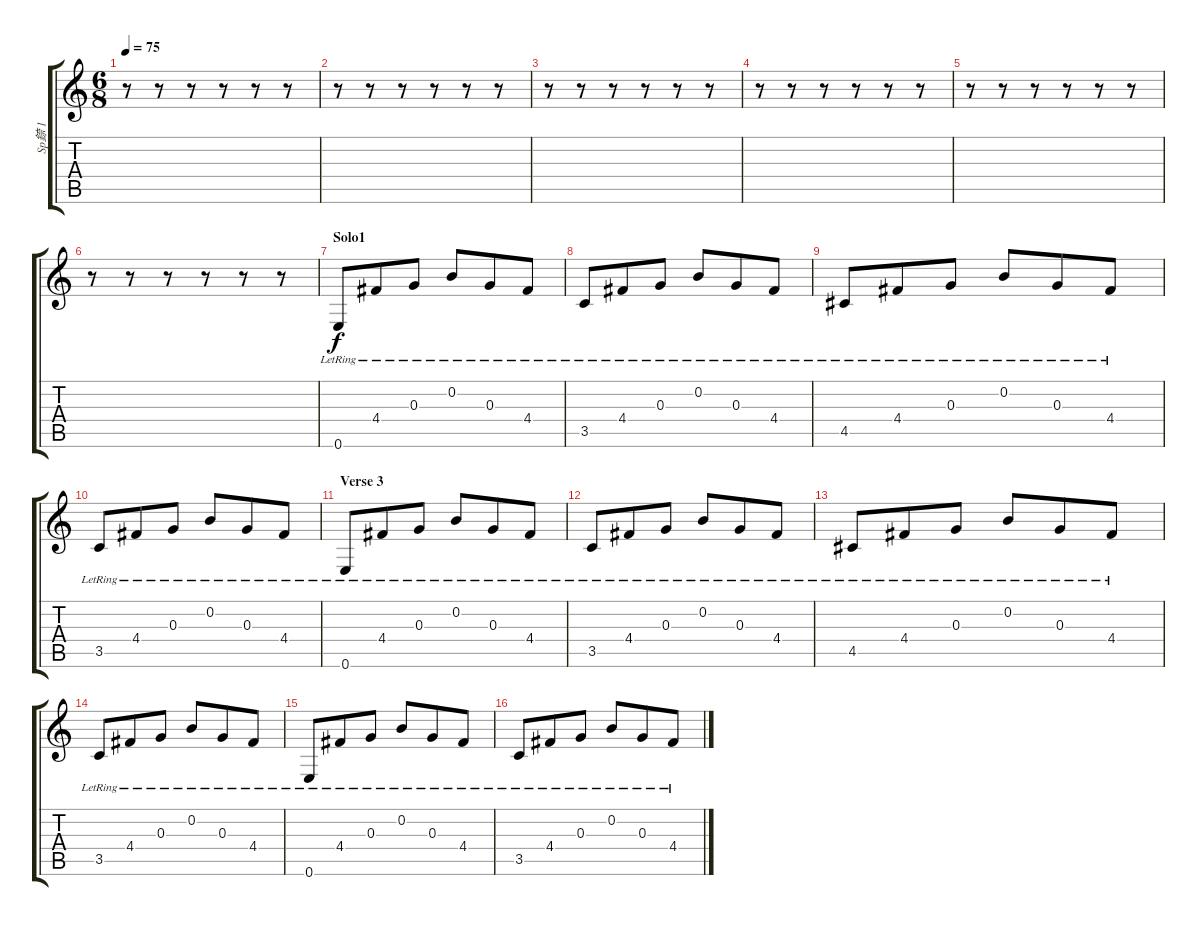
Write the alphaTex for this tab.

\track ("Sp錼 1" "Sp錼 1") {instrument electricguitarclean}
\staff {score tabs}
\tuning (E4 B3 G3 D3 A2 E2) {hide}
\ts (6 8)
\tempo 75
\clef g2
\ks c
r.8{dy f} r.8 r.8 r.8 r.8 r.8 |
r.8 r.8 r.8 r.8 r.8 r.8 |
r.8 r.8 r.8 r.8 r.8 r.8 |
r.8 r.8 r.8 r.8 r.8 r.8 |
r.8 r.8 r.8 r.8 r.8 r.8 |
r.8 r.8 r.8 r.8 r.8 r.8 |
\section ("" "Solo1")
0.6{lr}.8 4.4{lr}.8 0.3{lr}.8 0.2{lr}.8 0.3{lr}.8 4.4{lr}.8 |
3.5{lr}.8 4.4{lr}.8 0.3{lr}.8 0.2{lr}.8 0.3{lr}.8 4.4{lr}.8 |
4.5{lr}.8 4.4{lr}.8 0.3{lr}.8 0.2{lr}.8 0.3{lr}.8 4.4{lr}.8 |
3.5{lr}.8 4.4{lr}.8 0.3{lr}.8 0.2{lr}.8 0.3{lr}.8 4.4{lr}.8 |
\section ("" "Verse 3")
0.6{lr}.8 4.4{lr}.8 0.3{lr}.8 0.2{lr}.8 0.3{lr}.8 4.4{lr}.8 |
3.5{lr}.8 4.4{lr}.8 0.3{lr}.8 0.2{lr}.8 0.3{lr}.8 4.4{lr}.8 |
4.5{lr}.8 4.4{lr}.8 0.3{lr}.8 0.2{lr}.8 0.3{lr}.8 4.4{lr}.8 |
3.5{lr}.8 4.4{lr}.8 0.3{lr}.8 0.2{lr}.8 0.3{lr}.8 4.4{lr}.8 |
0.6{lr}.8 4.4{lr}.8 0.3{lr}.8 0.2{lr}.8 0.3{lr}.8 4.4{lr}.8 |
3.5{lr}.8 4.4{lr}.8 0.3{lr}.8 0.2{lr}.8 0.3{lr}.8 4.4{lr}.8
